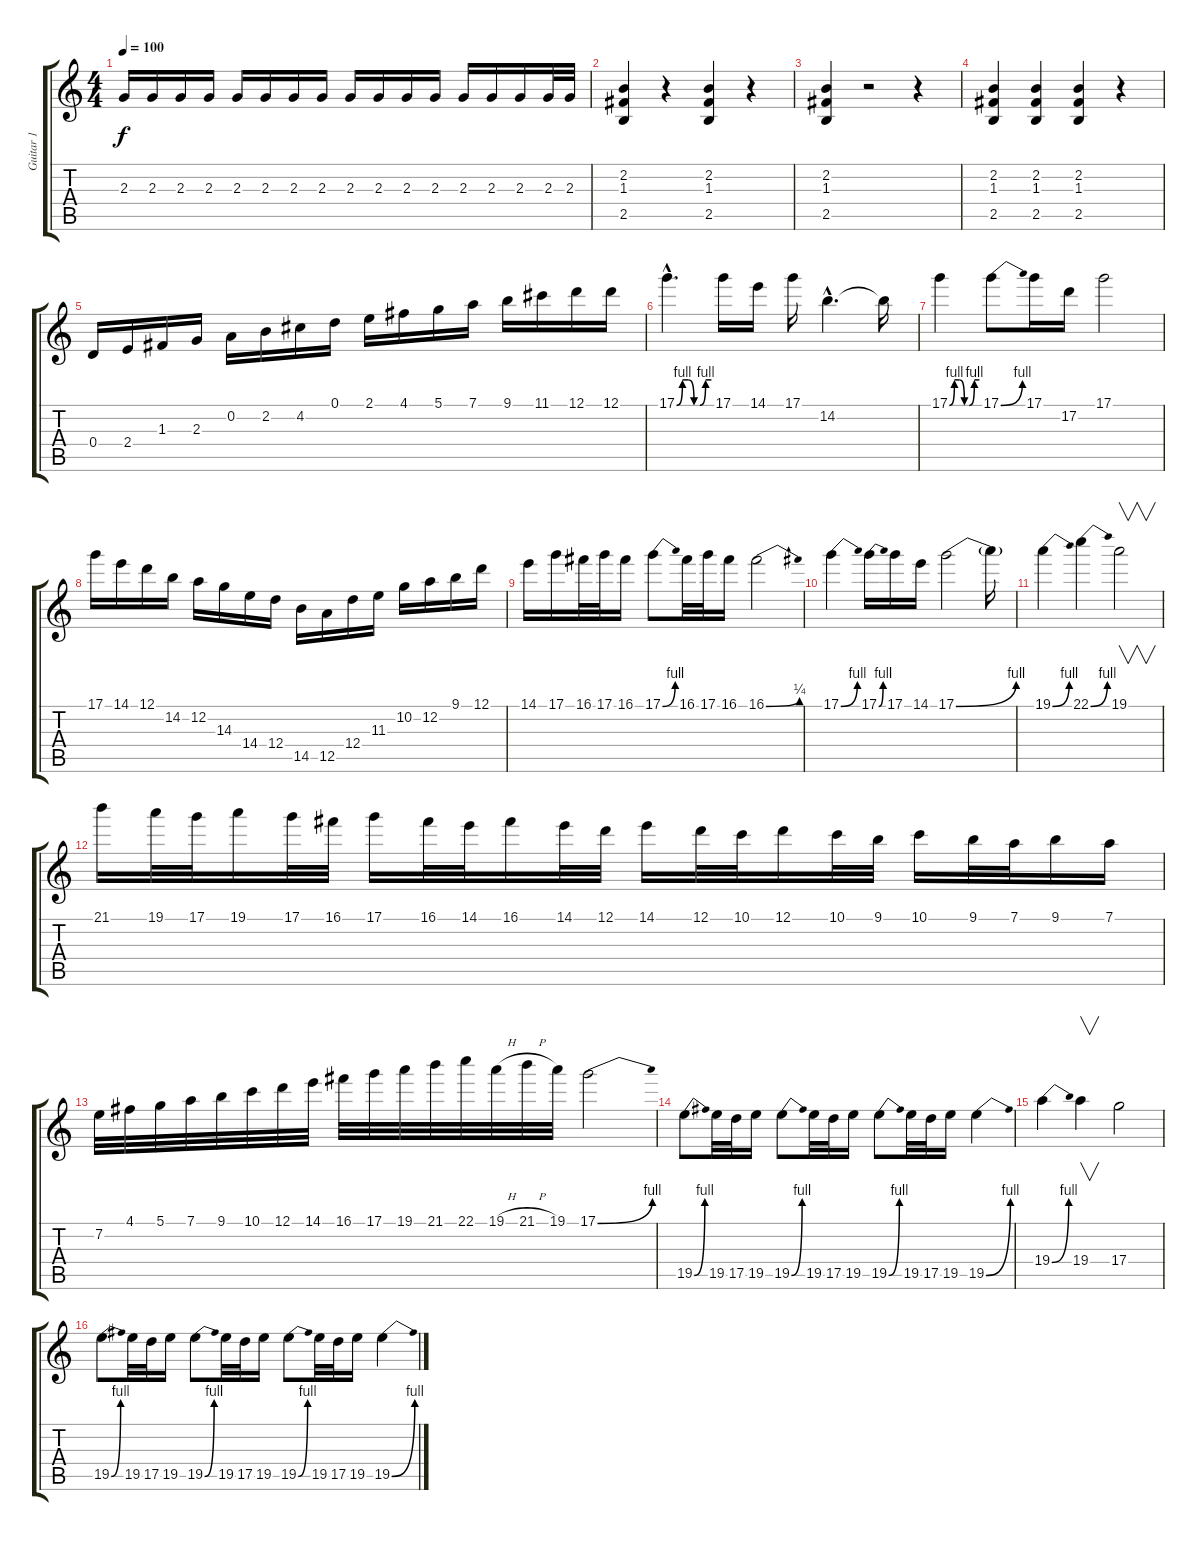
\track ("Guitar 1" "Guitar 1") {instrument distortionguitar}
\staff {score tabs}
\tuning (D4 A3 F3 D3 A2 D2) {hide}
\ts (4 4)
\tempo 100
\clef g2
\ks c
2.3.16{dy f} 2.3.16 2.3.16 2.3.16 2.3.16 2.3.16 2.3.16 2.3.16 2.3.16 2.3.16 2.3.16 2.3.16 2.3.16 2.3.16 2.3.16 2.3.32 2.3.32 |
(2.2 1.3 2.5).4{volume 13} r.4 (2.2 1.3 2.5).4 r.4 |
(2.2 1.3 2.5).4 r.2 r.4 |
(2.2 1.3 2.5).4 (2.2 1.3 2.5).4 (2.2 1.3 2.5).4 r.4 |
0.4.16{volume 16} 2.4.16 1.3.16 2.3.16 0.2.16 2.2.16 4.2.16 0.1.16 2.1.16 4.1.16 5.1.16 7.1.16 9.1.16 11.1.16 12.1.16 12.1.16 |
17.1{be (custom 0 0 10 4 20 4 30 0 40 0 50 4 60 4) hac}.4{d} 17.1.16 14.1.16 17.1.16 14.2{hac}.4{d} 14.2{t}.16 |
17.1{be (custom 0 0 10 4 20 4 30 0 40 0 50 4 60 4)}.4 17.1{be (bend 0 0 60 4)}.8 17.1.16 17.2.16 17.1.2 |
17.1.16 14.1.16 12.1.16 14.2.16 12.2.16 14.3.16 14.4.16 12.4.16 14.5.16 12.5.16 12.4.16 11.3.16 10.2.16 12.2.16 9.1.16 12.1.16 |
14.1.16 17.1.16 16.1.32 17.1.32 16.1.16 17.1{be (bend 0 0 60 4)}.8 16.1.32 17.1.32 16.1.16 16.1{be (bend 0 0 60 1)}.2 |
17.1{be (bend 0 0 60 4)}.4 17.1{be (bend 0 0 60 4)}.16 17.1.16 14.1.16 17.1{be (bend 0 0 60 4)}.2 17.1{t}.16 |
19.1{be (bend 0 0 60 4)}.4 22.1{be (bend 0 0 60 4)}.4 19.1.2{v} |
21.1.16 19.1.32 17.1.32 19.1.16 17.1.32 16.1.32 17.1.16 16.1.32 14.1.32 16.1.16 14.1.32 12.1.32 14.1.16 12.1.32 10.1.32 12.1.16 10.1.32 9.1.32 10.1.16 9.1.32 7.1.32 9.1.16 7.1.16 |
7.2.32 4.1.32 5.1.32 7.1.32 9.1.32 10.1.32 12.1.32 14.1.32 16.1.32 17.1.32 19.1.32 21.1.32 22.1.32 19.1{h}.32 21.1{h}.32 19.1.32 17.1{be (bend 0 0 60 4)}.2 |
19.5{be (bend 0 0 60 4)}.8 19.5.32 17.5.32 19.5.16 19.5{be (bend 0 0 60 4)}.8 19.5.32 17.5.32 19.5.16 19.5{be (bend 0 0 60 4)}.8 19.5.32 17.5.32 19.5.16 19.5{be (bend 0 0 60 4)}.4 |
19.4{be (bend 0 0 60 4)}.4 19.4.4{v} 17.4.2 |
19.5{be (bend 0 0 60 4)}.8 19.5.32 17.5.32 19.5.16 19.5{be (bend 0 0 60 4)}.8 19.5.32 17.5.32 19.5.16 19.5{be (bend 0 0 60 4)}.8 19.5.32 17.5.32 19.5.16 19.5{be (bend 0 0 60 4)}.4
